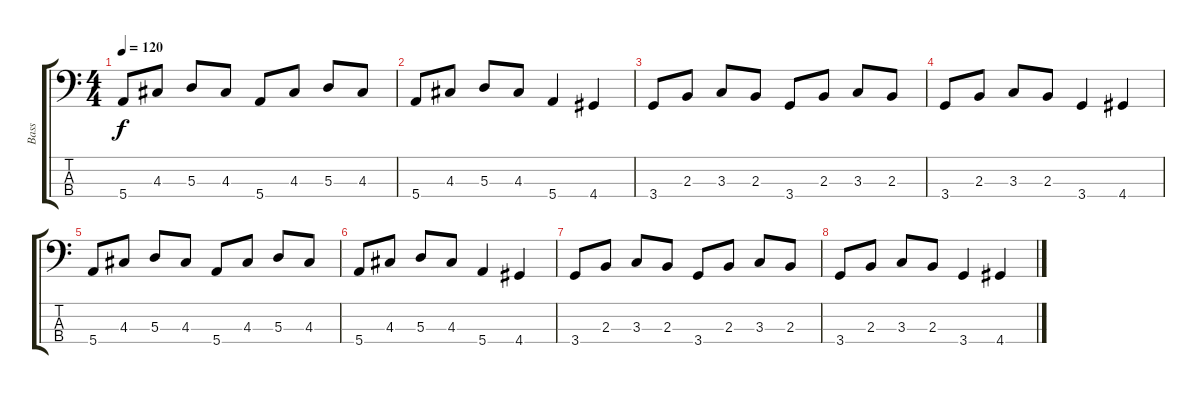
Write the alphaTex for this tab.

\track ("Bass " "Bass ") {instrument electricbasspick}
\staff {score tabs}
\tuning (G2 D2 A1 E1) {hide}
\ts (4 4)
\tempo 120
\clef f4
\ks c
5.4.8{dy f} 4.3.8 5.3.8 4.3.8 5.4.8 4.3.8 5.3.8 4.3.8 |
5.4.8 4.3.8 5.3.8 4.3.8 5.4.4 4.4.4 |
3.4.8 2.3.8 3.3.8 2.3.8 3.4.8 2.3.8 3.3.8 2.3.8 |
3.4.8 2.3.8 3.3.8 2.3.8 3.4.4 4.4.4 |
5.4.8 4.3.8 5.3.8 4.3.8 5.4.8 4.3.8 5.3.8 4.3.8 |
5.4.8 4.3.8 5.3.8 4.3.8 5.4.4 4.4.4 |
3.4.8 2.3.8 3.3.8 2.3.8 3.4.8 2.3.8 3.3.8 2.3.8 |
3.4.8 2.3.8 3.3.8 2.3.8 3.4.4 4.4.4
